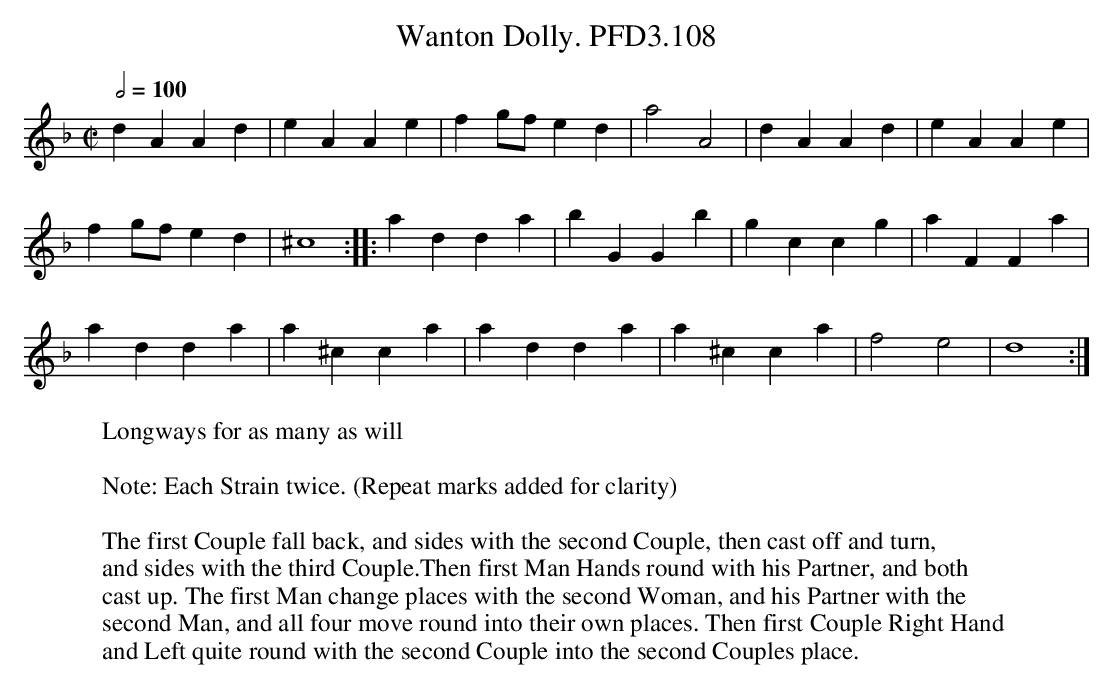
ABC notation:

X:1
T:Wanton Dolly. PFD3.108
W:Longways for as many as will
M:C|
L:1/4
Q:1/2=100
K:Dm
dA Ad|eA Ae|fg/f/ ed|a2A2|dA Ad|eA Ae|
fg/f/ ed|^c4::ad da|bG Gb|gc cg|aF Fa|
ad da|a^c ca|ad da|a^c ca|f2e2|d4:|
W:
W:Note: Each Strain twice. (Repeat marks added for clarity)
W:
W:The first Couple fall back, and sides with the second Couple, then cast off and turn,
W:and sides with the third Couple.Then first Man Hands round with his Partner, and both
W:cast up. The first Man change places with the second Woman, and his Partner with the
W:second Man, and all four move round into their own places. Then first Couple Right Hand
W:and Left quite round with the second Couple into the second Couples place.
